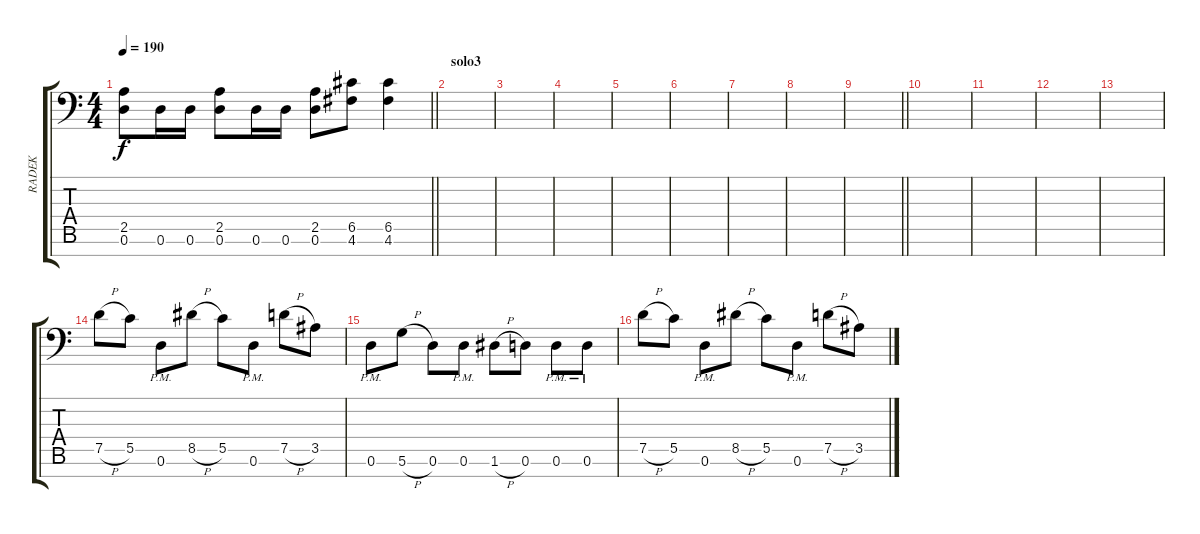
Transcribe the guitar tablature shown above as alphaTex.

\track ("RADEK" "RADEK") {instrument distortionguitar}
\staff {score tabs}
\tuning (D4 A3 F3 C3 G2 D2 A1) {hide}
\ts (4 4)
\tempo 190
\clef f4
\barLineRight lightlight
\ks c
(2.5 0.6).8{dy f} 0.6.16 0.6.16 (2.5 0.6).8 0.6.16 0.6.16 (2.5 0.6).8 (6.5 4.6).8 (6.5 4.6).4 |
\section ("" "solo3")
|
|
|
|
|
|
|
\barLineRight lightlight
|
|
|
|
|
7.5{h}.8 5.5.8 0.6{pm}.8 8.5{h}.8 5.5.8 0.6{pm}.8 7.5{h}.8 3.5.8 |
0.6{pm}.8 5.6{h}.8 0.6.8 0.6{pm}.8 1.6{h}.8 0.6.8 0.6{pm}.8 0.6{pm}.8 |
7.5{h}.8 5.5.8 0.6{pm}.8 8.5{h}.8 5.5.8 0.6{pm}.8 7.5{h}.8 3.5.8
